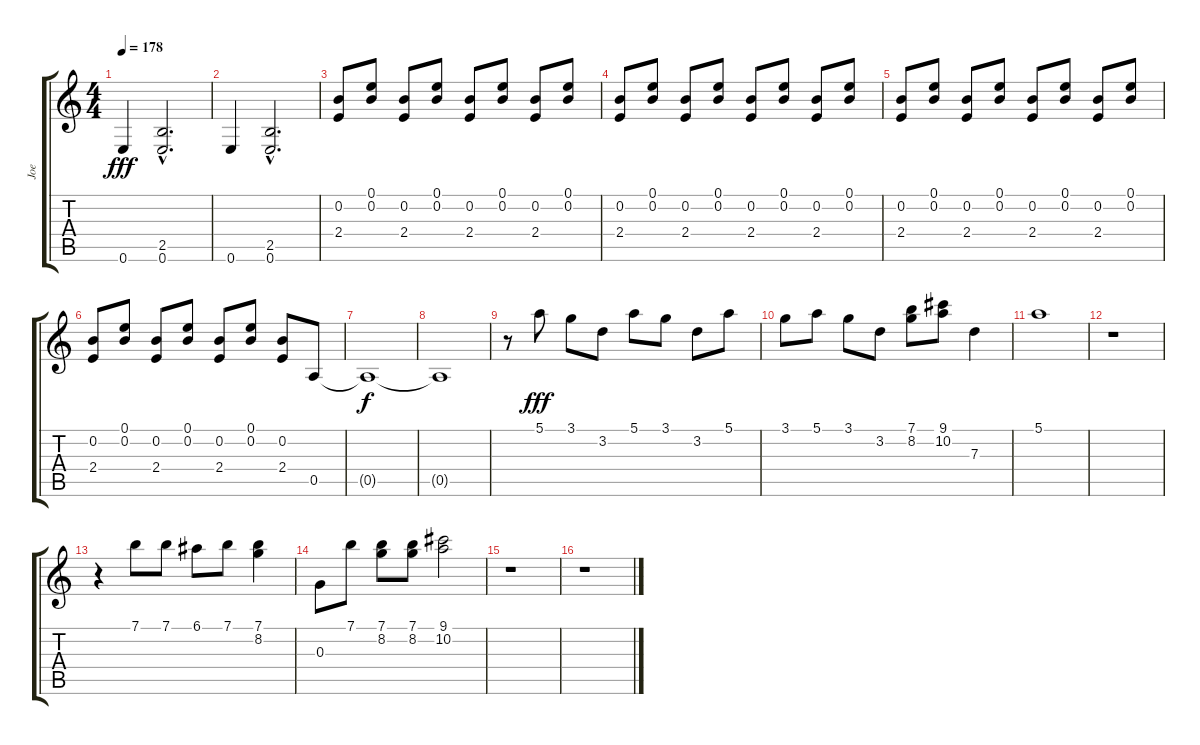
\track ("Joe" "Joe") {instrument distortionguitar}
\staff {score tabs}
\tuning (E4 B3 G3 D3 A2 E2) {hide}
\ts (4 4)
\tempo 178
\clef g2
\ks c
0.6.4{dy fff} (2.5{hac} 0.6{hac}).2{d} |
0.6.4 (2.5{hac} 0.6{hac}).2{d} |
(0.2 2.4).8 (0.1 0.2).8 (0.2 2.4).8 (0.1 0.2).8 (0.2 2.4).8 (0.1 0.2).8 (0.2 2.4).8 (0.1 0.2).8 |
(0.2 2.4).8 (0.1 0.2).8 (0.2 2.4).8 (0.1 0.2).8 (0.2 2.4).8 (0.1 0.2).8 (0.2 2.4).8 (0.1 0.2).8 |
(0.2 2.4).8 (0.1 0.2).8 (0.2 2.4).8 (0.1 0.2).8 (0.2 2.4).8 (0.1 0.2).8 (0.2 2.4).8 (0.1 0.2).8 |
(0.2 2.4).8 (0.1 0.2).8 (0.2 2.4).8 (0.1 0.2).8 (0.2 2.4).8 (0.1 0.2).8 (0.2 2.4).8 0.5.8 |
0.5{t}.1{dy f} |
0.5{t}.1 |
r.8 5.1.8{dy fff} 3.1.8 3.2.8 5.1.8 3.1.8 3.2.8 5.1.8 |
3.1.8 5.1.8 3.1.8 3.2.8 (7.1 8.2).8 (9.1 10.2).8 7.3.4 |
5.1.1 |
r.1 |
r.4 7.1.8 7.1.8 6.1.8 7.1.8 (7.1 8.2).4 |
0.3.8 7.1.8 (7.1 8.2).8 (7.1 8.2).8 (9.1 10.2).2 |
r.1 |
r.1
